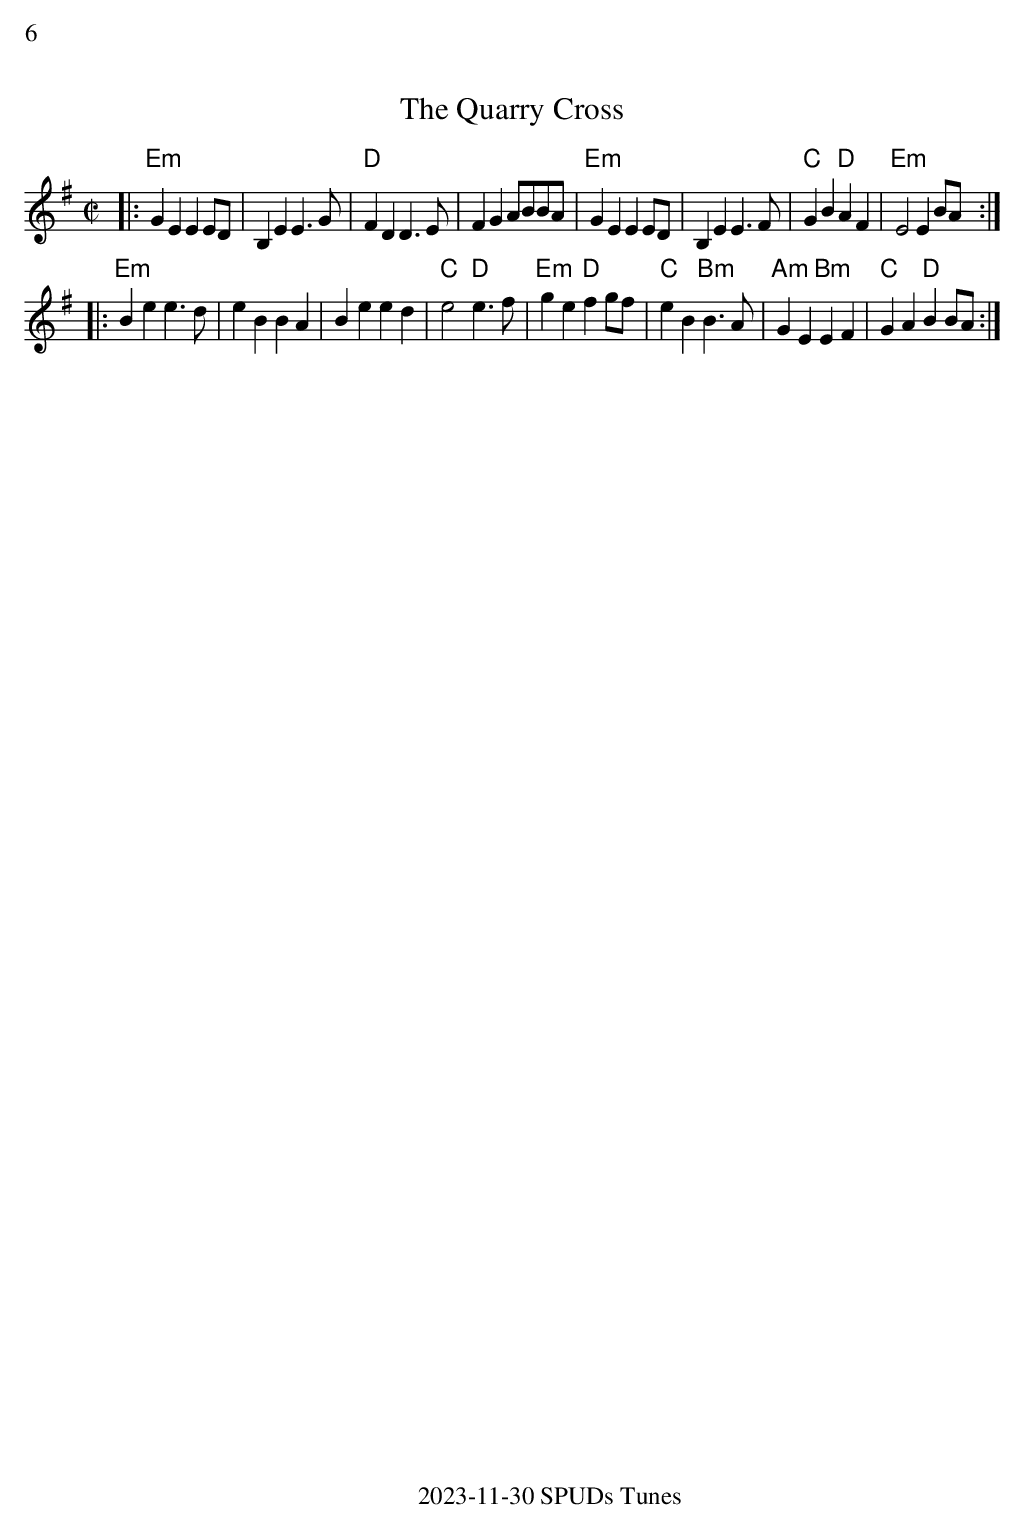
X:1
%%text 6
T: The Quarry Cross
M:C|
L:1/8
K:Em
|:"Em"G2E2E2ED|B,2E2E3G|"D"F2D2D3E|F2G2ABBA|\
"Em"G2E2E2ED|B,2E2E3F|"C"G2B2"D"A2F2|"Em"E4E2BA:|
|:"Em"B2e2e3d|e2B2B2A2|B2e2e2d2|"C"e4"D"e3f|\
"Em"g2e2"D"f2gf|"C"e2B2"Bm"B3A|"Am"G2E2"Bm"E2F2|"C"G2A2"D"B2BA:|
